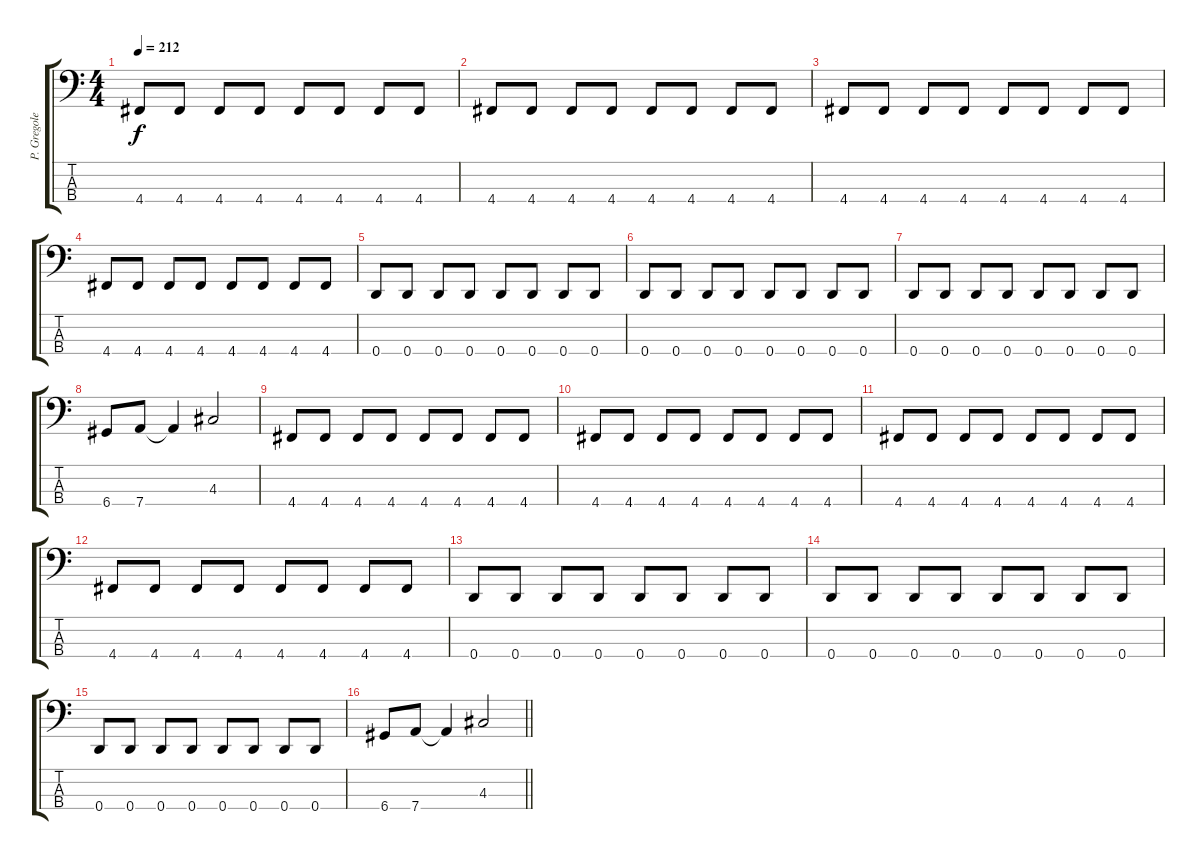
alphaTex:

\track ("P. Gregoletto" "P. Gregole") {instrument electricbassfinger}
\staff {score tabs}
\tuning (G2 D2 A1 D1) {hide}
\ts (4 4)
\tempo 212
\clef f4
\ks c
4.4.8{dy f} 4.4.8 4.4.8 4.4.8 4.4.8 4.4.8 4.4.8 4.4.8 |
4.4.8 4.4.8 4.4.8 4.4.8 4.4.8 4.4.8 4.4.8 4.4.8 |
4.4.8 4.4.8 4.4.8 4.4.8 4.4.8 4.4.8 4.4.8 4.4.8 |
4.4.8 4.4.8 4.4.8 4.4.8 4.4.8 4.4.8 4.4.8 4.4.8 |
0.4.8 0.4.8 0.4.8 0.4.8 0.4.8 0.4.8 0.4.8 0.4.8 |
0.4.8 0.4.8 0.4.8 0.4.8 0.4.8 0.4.8 0.4.8 0.4.8 |
0.4.8 0.4.8 0.4.8 0.4.8 0.4.8 0.4.8 0.4.8 0.4.8 |
6.4.8 7.4.8 7.4{t}.4 4.3.2 |
4.4.8 4.4.8 4.4.8 4.4.8 4.4.8 4.4.8 4.4.8 4.4.8 |
4.4.8 4.4.8 4.4.8 4.4.8 4.4.8 4.4.8 4.4.8 4.4.8 |
4.4.8 4.4.8 4.4.8 4.4.8 4.4.8 4.4.8 4.4.8 4.4.8 |
4.4.8 4.4.8 4.4.8 4.4.8 4.4.8 4.4.8 4.4.8 4.4.8 |
0.4.8 0.4.8 0.4.8 0.4.8 0.4.8 0.4.8 0.4.8 0.4.8 |
0.4.8 0.4.8 0.4.8 0.4.8 0.4.8 0.4.8 0.4.8 0.4.8 |
0.4.8 0.4.8 0.4.8 0.4.8 0.4.8 0.4.8 0.4.8 0.4.8 |
\barLineRight lightlight
6.4.8 7.4.8 7.4{t}.4 4.3.2
